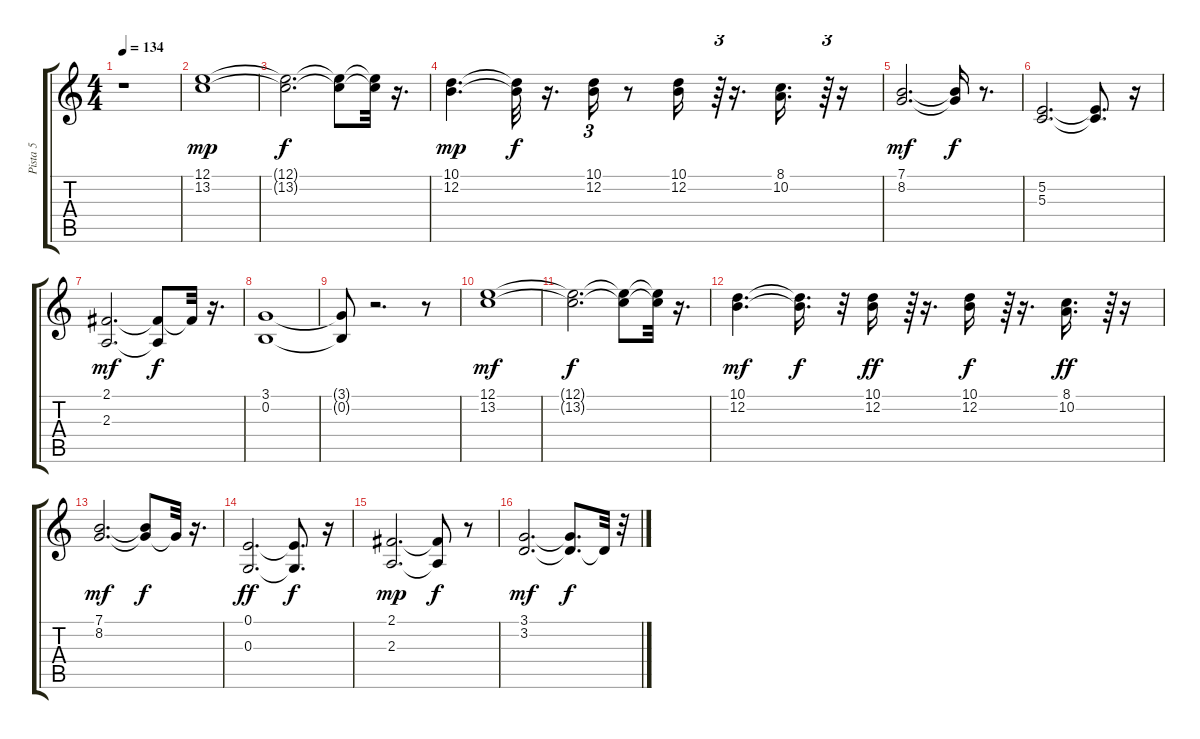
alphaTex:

\track ("Pista 5" "Pista 5") {instrument altosax}
\staff {score tabs}
\tuning (E4 B3 G3 D3 A2 E2) {hide}
\ts (4 4)
\tempo 134
\clef g2
\ks c
r.1{dy f} |
(12.1 13.2).1{dy mp} |
(12.1{t} 13.2{t}).2{d dy f} (12.1{t} 13.2{t}).8 (12.1{t} 13.2{t}).32 r.16{d} |
(10.1 12.2).4{d dy mp} (10.1{t} 12.2{t}).32{dy f} r.16{d} (10.1 12.2).16{tu (3 2)} r.8 (10.1 12.2).16 r.64{tu (3 2)} r.16{d} (8.1 10.2).16{d} r.64{tu (3 2)} r.16 |
(7.1 8.2).2{d dy mf} (7.1{t} 8.2{t}).16{dy f} r.8{d} |
(5.2 5.3).2{d} (5.2{t} 5.3{t}).8{d} r.16 |
(2.1 2.3).2{d dy mf} (2.1{t} 2.3{t}).8{dy f} 2.1{t}.32 r.16{d} |
(3.1 0.2).1 |
(3.1{t} 0.2{t}).8 r.2{d} r.8 |
(12.1 13.2).1{dy mf} |
(12.1{t} 13.2{t}).2{d dy f} (12.1{t} 13.2{t}).8 (12.1{t} 13.2{t}).32 r.16{d} |
(10.1 12.2).4{d dy mf} (10.1{t} 12.2{t}).16{d dy f} r.32 (10.1 12.2).16{dy ff} r.64{tu (3 2)} r.16{d} (10.1 12.2).16{dy f} r.64{tu (3 2)} r.16{d} (8.1 10.2).16{d dy ff} r.64{tu (3 2)} r.16 |
(7.1 8.2).2{d dy mf} (7.1{t} 8.2{t}).8{dy f} 8.2{t}.32 r.16{d} |
(0.1 0.3).2{d dy ff} (0.1{t} 0.3{t}).8{d dy f} r.16 |
(2.1 2.3).2{d dy mp} (2.1{t} 2.3{t}).8{dy f} r.8 |
(3.1 3.2).2{d dy mf} (3.1{t} 3.2{t}).8{d dy f} 3.2{t}.32 r.32
